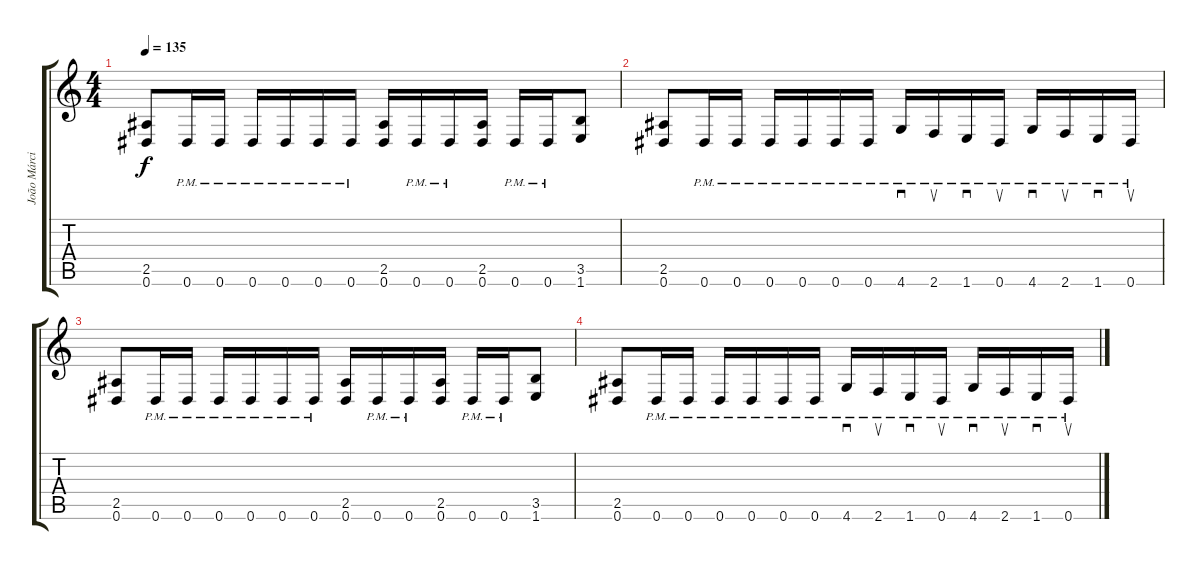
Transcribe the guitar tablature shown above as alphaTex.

\track ("João Márcio" "João Márci") {instrument distortionguitar}
\staff {score tabs}
\tuning (Eb4 Bb3 Gb3 Db3 Ab2 Eb2) {hide}
\ts (4 4)
\tempo 135
\clef g2
\ks c
(2.5 0.6).8{dy f} 0.6{pm}.16 0.6{pm}.16 0.6{pm}.16 0.6{pm}.16 0.6{pm}.16 0.6{pm}.16 (2.5 0.6).16 0.6{pm}.16 0.6{pm}.16 (2.5 0.6).16 0.6{pm}.16 0.6{pm}.16 (3.5 1.6).8 |
(2.5 0.6).8 0.6{pm}.16 0.6{pm}.16 0.6{pm}.16 0.6{pm}.16 0.6{pm}.16 0.6{pm}.16 4.6{pm}.16{sd} 2.6{pm}.16{su} 1.6{pm}.16{sd} 0.6{pm}.16{su} 4.6{pm}.16{sd} 2.6{pm}.16{su} 1.6{pm}.16{sd} 0.6{pm}.16{su} |
(2.5 0.6).8 0.6{pm}.16 0.6{pm}.16 0.6{pm}.16 0.6{pm}.16 0.6{pm}.16 0.6{pm}.16 (2.5 0.6).16 0.6{pm}.16 0.6{pm}.16 (2.5 0.6).16 0.6{pm}.16 0.6{pm}.16 (3.5 1.6).8 |
(2.5 0.6).8 0.6{pm}.16 0.6{pm}.16 0.6{pm}.16 0.6{pm}.16 0.6{pm}.16 0.6{pm}.16 4.6{pm}.16{sd} 2.6{pm}.16{su} 1.6{pm}.16{sd} 0.6{pm}.16{su} 4.6{pm}.16{sd} 2.6{pm}.16{su} 1.6{pm}.16{sd} 0.6{pm}.16{su}
